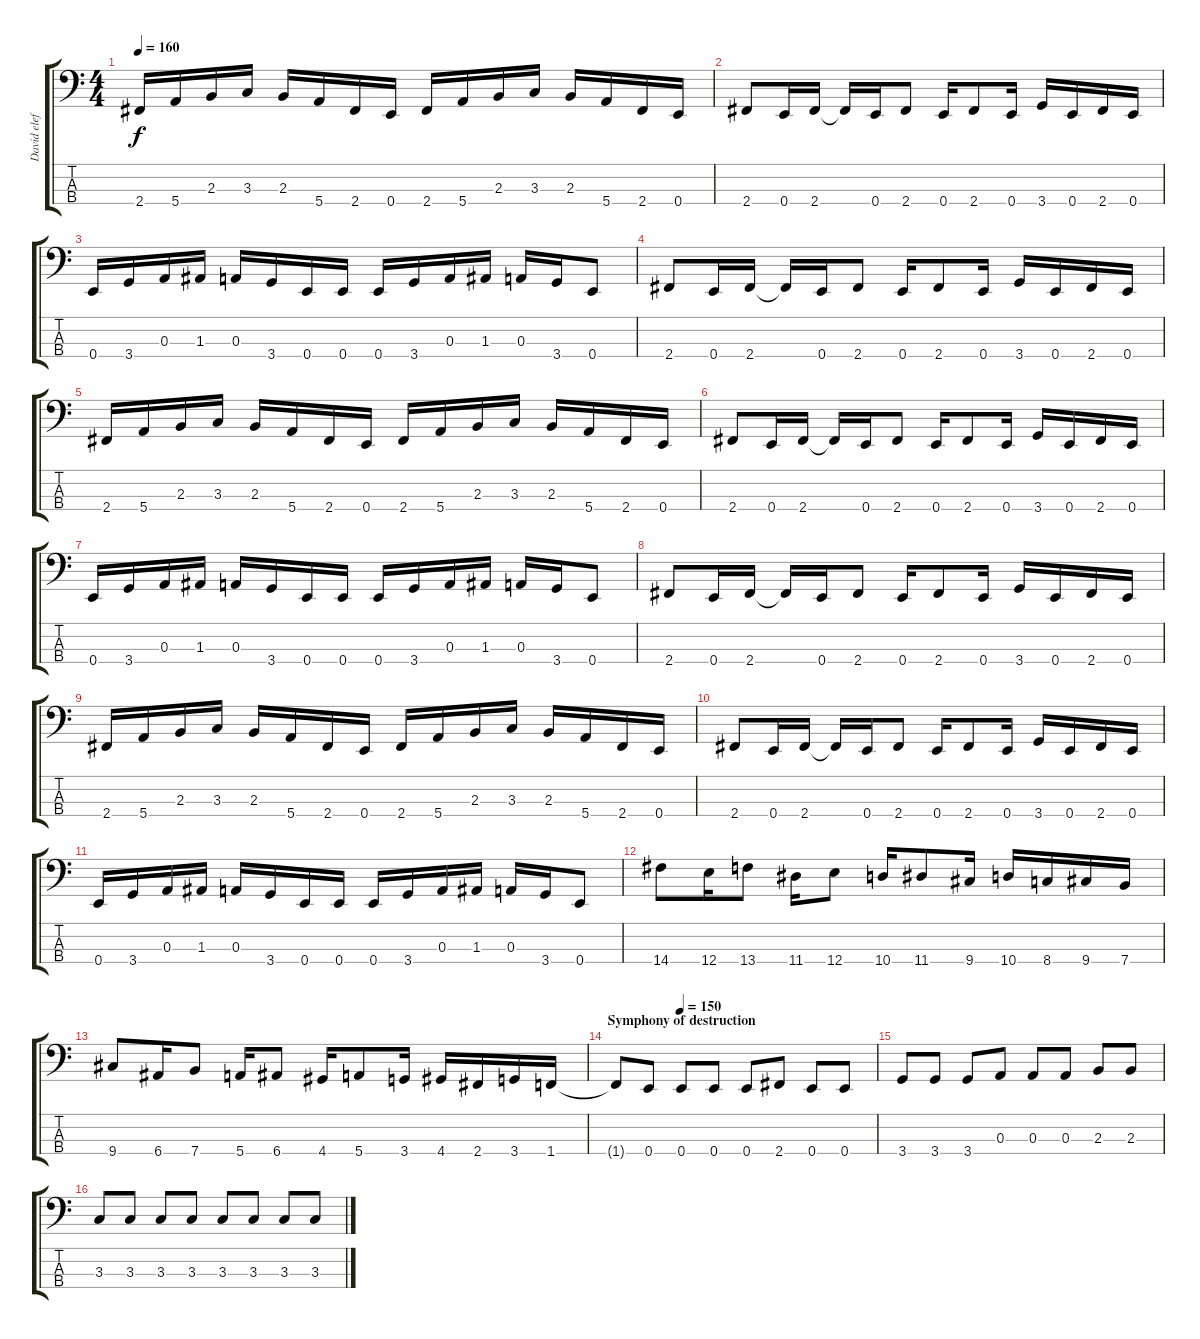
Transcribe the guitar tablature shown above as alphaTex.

\track ("David eleffson" "David elef") {instrument electricbasspick}
\staff {score tabs}
\tuning (G2 D2 A1 E1) {hide}
\ts (4 4)
\tempo 160
\clef f4
\ks c
2.4.16{dy f} 5.4.16 2.3.16 3.3.16 2.3.16 5.4.16 2.4.16 0.4.16 2.4.16 5.4.16 2.3.16 3.3.16 2.3.16 5.4.16 2.4.16 0.4.16 |
2.4.8 0.4.16 2.4.16 2.4{t}.16 0.4.16 2.4.8 0.4.16 2.4.8 0.4.16 3.4.16 0.4.16 2.4.16 0.4.16 |
0.4.16 3.4.16 0.3.16 1.3.16 0.3.16 3.4.16 0.4.16 0.4.16 0.4.16 3.4.16 0.3.16 1.3.16 0.3.16 3.4.16 0.4.8 |
2.4.8 0.4.16 2.4.16 2.4{t}.16 0.4.16 2.4.8 0.4.16 2.4.8 0.4.16 3.4.16 0.4.16 2.4.16 0.4.16 |
2.4.16 5.4.16 2.3.16 3.3.16 2.3.16 5.4.16 2.4.16 0.4.16 2.4.16 5.4.16 2.3.16 3.3.16 2.3.16 5.4.16 2.4.16 0.4.16 |
2.4.8 0.4.16 2.4.16 2.4{t}.16 0.4.16 2.4.8 0.4.16 2.4.8 0.4.16 3.4.16 0.4.16 2.4.16 0.4.16 |
0.4.16 3.4.16 0.3.16 1.3.16 0.3.16 3.4.16 0.4.16 0.4.16 0.4.16 3.4.16 0.3.16 1.3.16 0.3.16 3.4.16 0.4.8 |
2.4.8 0.4.16 2.4.16 2.4{t}.16 0.4.16 2.4.8 0.4.16 2.4.8 0.4.16 3.4.16 0.4.16 2.4.16 0.4.16 |
2.4.16 5.4.16 2.3.16 3.3.16 2.3.16 5.4.16 2.4.16 0.4.16 2.4.16 5.4.16 2.3.16 3.3.16 2.3.16 5.4.16 2.4.16 0.4.16 |
2.4.8 0.4.16 2.4.16 2.4{t}.16 0.4.16 2.4.8 0.4.16 2.4.8 0.4.16 3.4.16 0.4.16 2.4.16 0.4.16 |
0.4.16 3.4.16 0.3.16 1.3.16 0.3.16 3.4.16 0.4.16 0.4.16 0.4.16 3.4.16 0.3.16 1.3.16 0.3.16 3.4.16 0.4.8 |
14.4.8 12.4.16 13.4.8 11.4.16 12.4.8 10.4.16 11.4.8 9.4.16 10.4.16 8.4.16 9.4.16 7.4.16 |
9.4.8 6.4.16 7.4.8 5.4.16 6.4.8 4.4.16 5.4.8 3.4.16 4.4.16 2.4.16 3.4.16 1.4.16 |
\section ("" "Symphony of destruction")
\tempo (150 0.25)
1.4{t}.8 0.4.8 0.4.8 0.4.8 0.4.8 2.4.8 0.4.8 0.4.8 |
3.4.8 3.4.8 3.4.8 0.3.8 0.3.8 0.3.8 2.3.8 2.3.8 |
3.3.8 3.3.8 3.3.8 3.3.8 3.3.8 3.3.8 3.3.8 3.3.8
